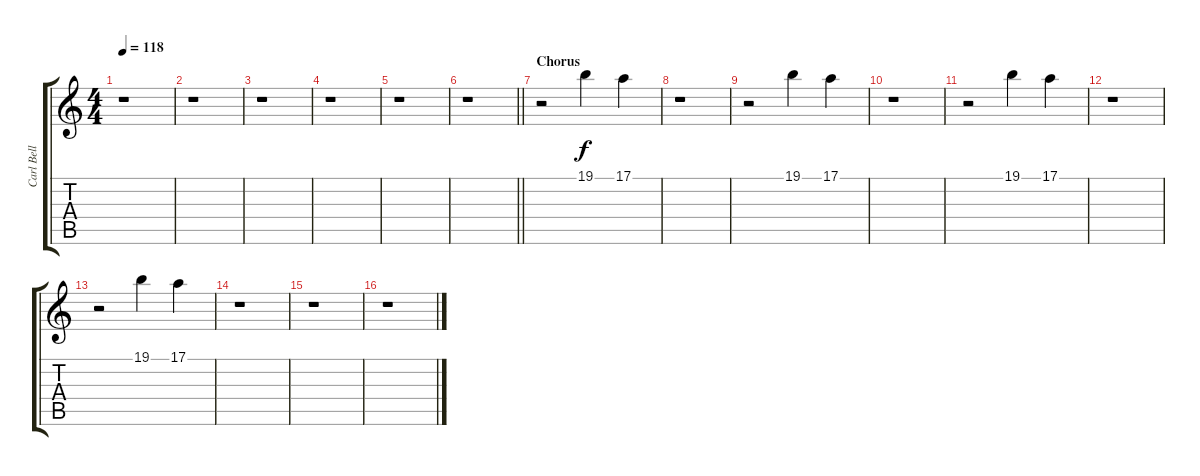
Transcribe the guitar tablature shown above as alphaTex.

\track ("Carl Bell (Keyboard)" "Carl Bell ") {instrument electricgrandpiano}
\staff {score tabs}
\tuning (E4 B3 G3 D3 A2 E2) {hide}
\ts (4 4)
\tempo 118
\clef g2
\ks c
r.1{dy f} |
r.1 |
r.1 |
r.1 |
r.1 |
\barLineRight lightlight
r.1 |
\section ("" "Chorus")
r.2 19.1.4 17.1.4 |
r.1 |
r.2 19.1.4 17.1.4 |
r.1 |
r.2 19.1.4 17.1.4 |
r.1 |
r.2 19.1.4 17.1.4 |
r.1 |
r.1 |
r.1
